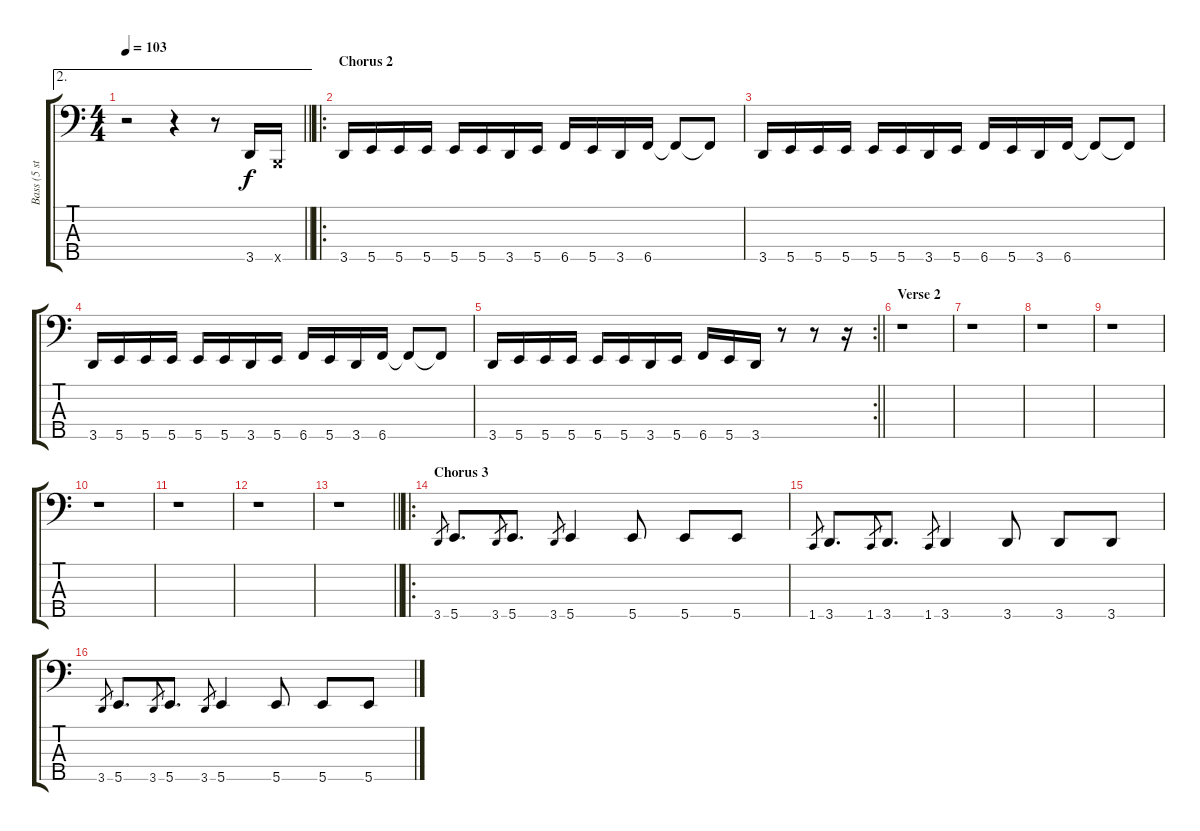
\track ("Bass (5 string)" "Bass (5 st") {instrument electricbasspick}
\staff {score tabs}
\tuning (G2 D2 A1 E1 B0) {hide}
\ae 2
\ts (4 4)
\tempo 103
\clef f4
\barLineRight lightlight
\ks c
r.2{dy f} r.4 r.8 3.5.16 0.5{x}.16 |
\ro
\section ("" "Chorus 2")
3.5.16 5.5.16 5.5.16 5.5.16 5.5.16 5.5.16 3.5.16 5.5.16 6.5.16 5.5.16 3.5.16 6.5.16 6.5{t}.8 6.5{t}.8 |
3.5.16 5.5.16 5.5.16 5.5.16 5.5.16 5.5.16 3.5.16 5.5.16 6.5.16 5.5.16 3.5.16 6.5.16 6.5{t}.8 6.5{t}.8 |
3.5.16 5.5.16 5.5.16 5.5.16 5.5.16 5.5.16 3.5.16 5.5.16 6.5.16 5.5.16 3.5.16 6.5.16 6.5{t}.8 6.5{t}.8 |
\rc 2
\barLineRight lightlight
3.5.16 5.5.16 5.5.16 5.5.16 5.5.16 5.5.16 3.5.16 5.5.16 6.5.16 5.5.16 3.5.16 r.8 r.8 r.16 |
\section ("" "Verse 2")
r.1 |
r.1 |
r.1 |
r.1 |
r.1 |
r.1 |
r.1 |
\barLineRight lightlight
r.1 |
\ro
\section ("" "Chorus 3")
3.5.8{gr} 5.5.8{d} 3.5.8{gr} 5.5.8{d} 3.5.8{gr} 5.5.4 5.5.8 5.5.8 5.5.8 |
1.5.8{gr} 3.5.8{d} 1.5.8{gr} 3.5.8{d} 1.5.8{gr} 3.5.4 3.5.8 3.5.8 3.5.8 |
3.5.8{gr} 5.5.8{d} 3.5.8{gr} 5.5.8{d} 3.5.8{gr} 5.5.4 5.5.8 5.5.8 5.5.8
